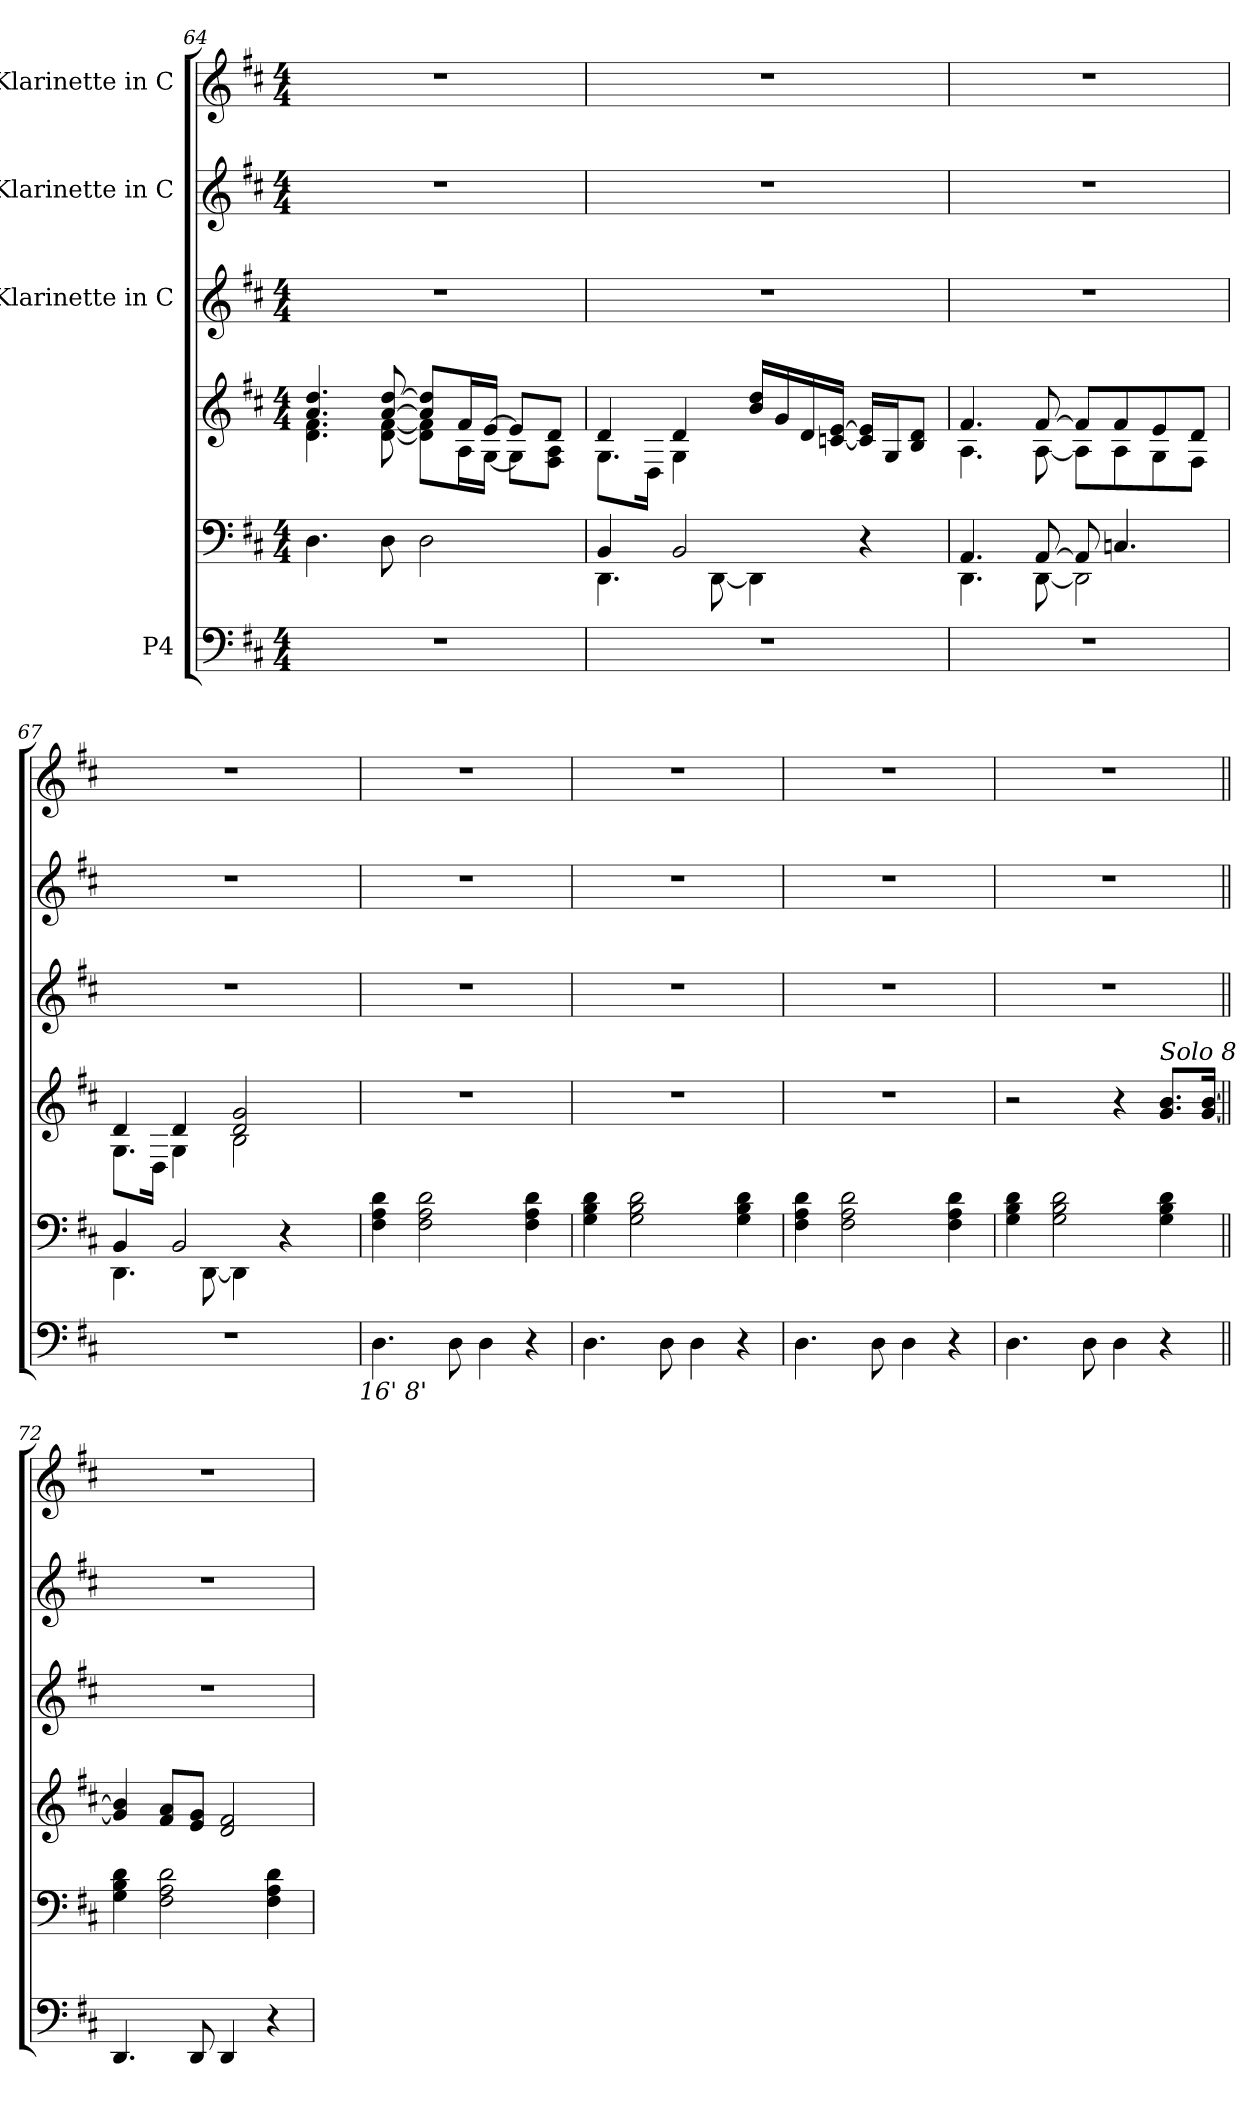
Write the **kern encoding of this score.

**kern	**kern	**kern	**kern	**kern	**kern
*part4	*part4	*part4	*part3	*part2	*part1
*staff6	*staff5	*staff4	*staff3	*staff2	*staff1
*I"P4	*	*	*I"Klarinette in C	*I"Klarinette in C	*I"Klarinette in C
*clefF4	*clefF4	*clefG2	*clefG2	*clefG2	*clefG2
*k[f#c#]	*k[f#c#]	*k[f#c#]	*k[f#c#]	*k[f#c#]	*k[f#c#]
*D:	*D:	*D:	*D:	*D:	*D:
*M4/4	*M4/4	*M4/4	*M4/4	*M4/4	*M4/4
=64	=64	=64	=64	=64	=64
*	*	*^	*	*	*
1r	4.Di\	4.ai/ 4.ddi	4.di\ 4.f#i	1r	1r	1r
.	8Di\	[8ai/ [8ddi	[8di\ [8f#i	.	.	.
.	2Di\	8ai/] 8ddi]L	8di\] 8f#i]L	.	.	.
.	.	16f#i/L	16Ai\L	.	.	.
.	.	[16ei/JJ	[16Gi\JJ	.	.	.
.	.	8ei/L]	8Gi\L]	.	.	.
.	.	8di/J	8F#i\ 8AiJ	.	.	.
=65	=65	=65	=65	=65	=65	=65
*	*^	*	*	*	*	*
1r	4BBi/	4.DDi\	4di/	8.Gi\L	1r	1r	1r
.	.	.	.	16Di\Jk	.	.	.
.	2BBi/	.	4di/	4Gi\	.	.	.
.	.	[8DDi\	.	.	.	.	.
.	.	4DDi\]	16bi/ 16ddiLL	4ryy	.	.	.
.	.	.	16gi/	.	.	.	.
.	.	.	16di/	.	.	.	.
.	.	.	[16cni/ [16eiJJ	.	.	.	.
.	4r	4ryy	16ci/] 16ei]LL	4ryy	.	.	.
.	.	.	16Gi/J	.	.	.	.
.	.	.	8Bi/ 8diJ	.	.	.	.
=66	=66	=66	=66	=66	=66	=66	=66
1r	4.AAi/	4.DDi\	4.f#i/	4.Ai\	1r	1r	1r
.	[8AAi/	[8DDi\	[8f#i/	[8Ai\	.	.	.
.	8AAi/]	2DDi\]	8f#i/L]	8Ai\L]	.	.	.
.	4.Cni/	.	8f#i/	8Ai\	.	.	.
.	.	.	8ei/	8Gi\	.	.	.
.	.	.	8di/J	8F#i\J	.	.	.
!!LO:LB:g=z
=67	=67	=67	=67	=67	=67	=67	=67
*^	*	*	*	*	*	*	*
1r	2ryy	4BBi/	4.DDi\	4di/	8.Gi\L	1r	1r	1r
.	.	.	.	.	16Di\Jk	.	.	.
.	.	2BBi/	.	4di/	4Gi\	.	.	.
.	.	.	[8DDi\	.	.	.	.	.
.	4ryy	.	4DDi\]	2di/ 2gi	2Bi\	.	.	.
.	8ryy	4r	4ryy	.	.	.	.	.
.	16ryy	.	.	.	.	.	.	.
.	32ryy	.	.	.	.	.	.	.
.	64ryy	.	.	.	.	.	.	.
.	128...ryy	.	.	.	.	.	.	.
!	!LO:TX:b:i:t=16'  8'	!	!	!	!	!	!	!
.	1024ryy	.	.	.	.	.	.	.
*v	*v	*	*	*	*	*	*	*
*	*v	*v	*	*	*	*	*
*	*	*v	*v	*	*	*
=68	=68	=68	=68	=68	=68
4.Di\	4F#i\ 4Ai 4di	1r	1r	1r	1r
.	2F#i\ 2Ai 2di	.	.	.	.
8Di\	.	.	.	.	.
4Di\	.	.	.	.	.
4r	4F#i\ 4Ai 4di	.	.	.	.
=69	=69	=69	=69	=69	=69
4.Di\	4Gi\ 4Bi 4di	1r	1r	1r	1r
.	2Gi\ 2Bi 2di	.	.	.	.
8Di\	.	.	.	.	.
4Di\	.	.	.	.	.
4r	4Gi\ 4Bi 4di	.	.	.	.
=70	=70	=70	=70	=70	=70
4.Di\	4F#i\ 4Ai 4di	1r	1r	1r	1r
.	2F#i\ 2Ai 2di	.	.	.	.
8Di\	.	.	.	.	.
4Di\	.	.	.	.	.
4r	4F#i\ 4Ai 4di	.	.	.	.
=71	=71	=71	=71	=71	=71
4.Di\	4Gi\ 4Bi 4di	2r	1r	1r	1r
.	2Gi\ 2Bi 2di	.	.	.	.
8Di\	.	.	.	.	.
4Di\	.	4r	.	.	.
!	!	!LO:TX:a:i:t=Solo 8	!	!	!
4r	4Gi\ 4Bi 4di	8.gi/ 8.biL	.	.	.
.	.	[16gi/ [16biJk	.	.	.
=72||	=72||	=72||	=72||	=72||	=72||
4.DDi/	4Gi\ 4Bi 4di	4gi/] 4bi]	1r	1r	1r
.	2F#i\ 2Ai 2di	8f#i/ 8aiL	.	.	.
8DDi/	.	8ei/ 8giJ	.	.	.
4DDi/	.	2di/ 2f#i	.	.	.
4r	4F#i\ 4Ai 4di	.	.	.	.
=	=	=	=	=	=
*-	*-	*-	*-	*-	*-
